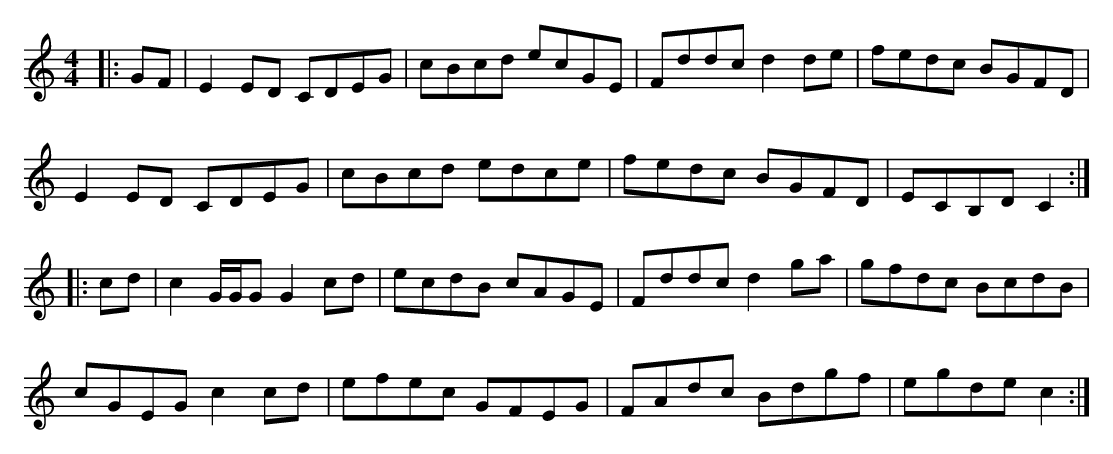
X:1
M:4/4
K:C
|:GF | E2 ED CDEG| cBcd ecGE| Fddc d2 de| fedc BGFD|
E2 ED CDEG| cBcd edce| fedc BGFD| ECB,D C2:|
|:cd| c2 G/G/G G2 cd| ecdB cAGE| Fddc d2ga| gfdc BcdB|
 cGEG c2 cd| efec GFEG| FAdc Bdgf| egde c2 :|
